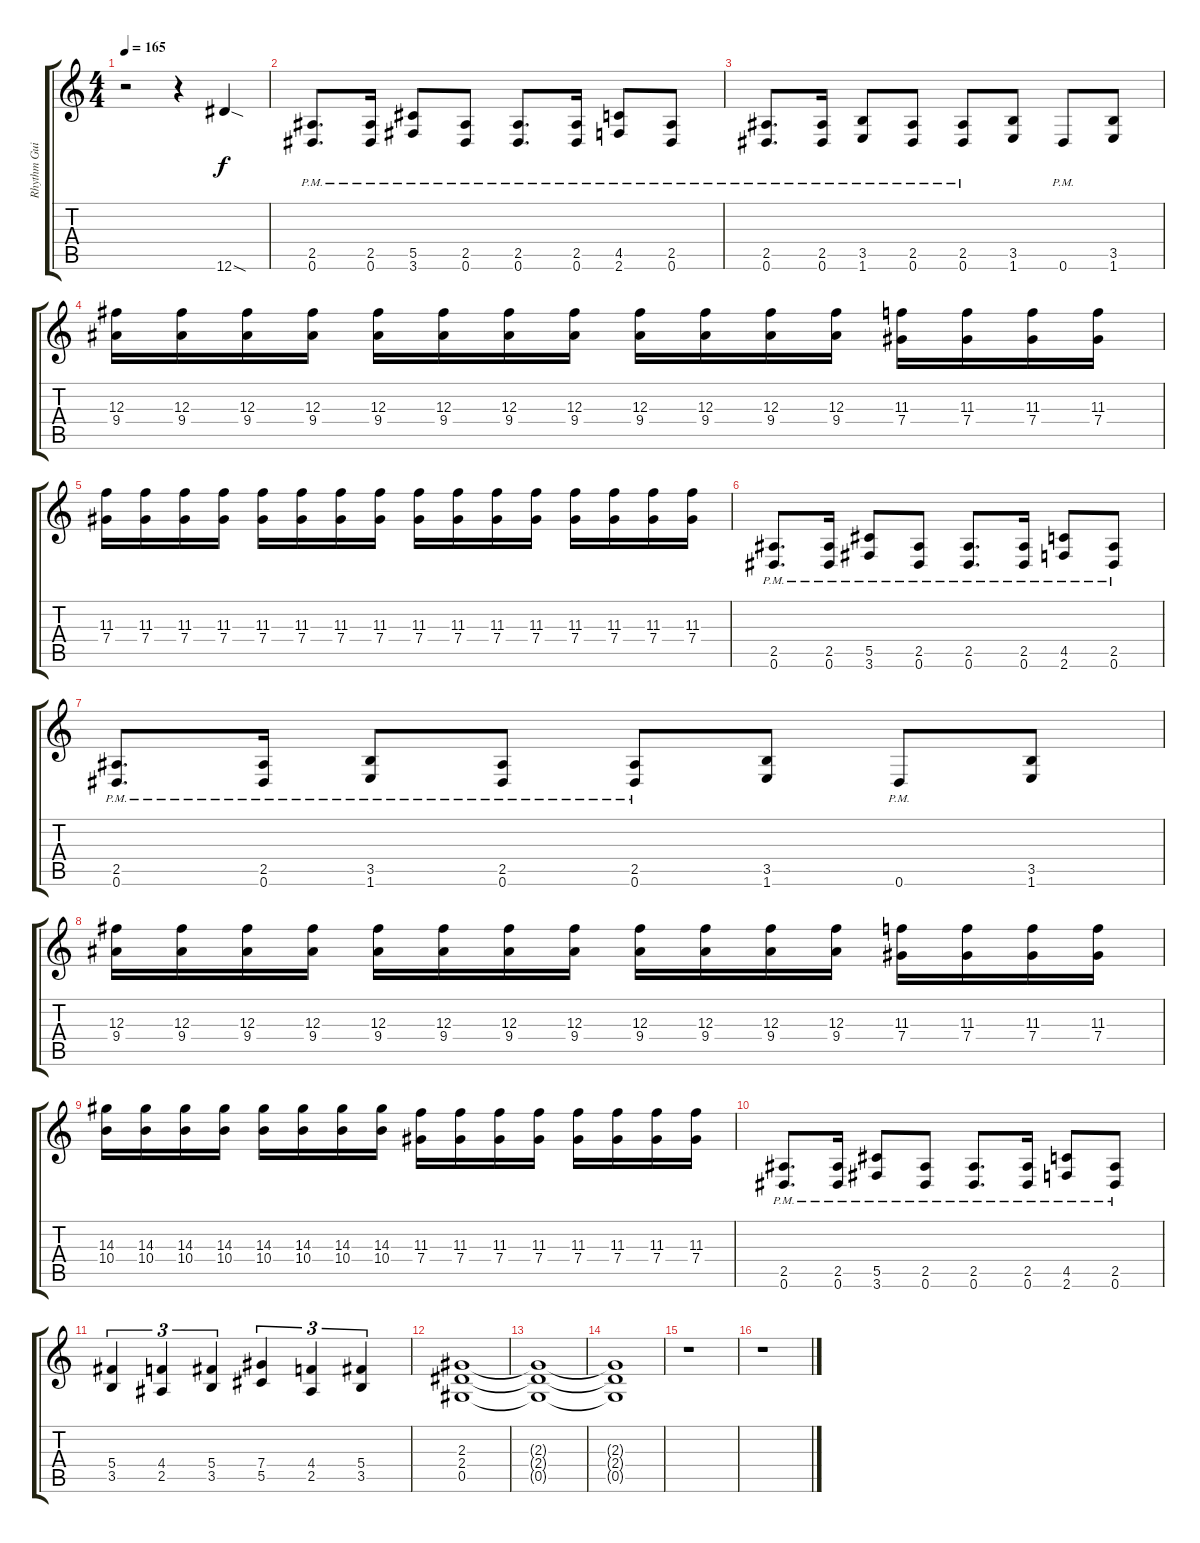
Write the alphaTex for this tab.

\track ("Rhythm Guitar (Overdrive)" "Rhythm Gui") {instrument overdrivenguitar}
\staff {score tabs}
\tuning (Eb4 Bb3 Gb3 Db3 Ab2 Eb2) {hide}
\ts (4 4)
\tempo 165
\clef g2
\ks c
r.2{dy f} r.4 12.6{sod}.4 |
(2.5{pm} 0.6{pm}).8{d} (2.5{pm} 0.6{pm}).16 (5.5{pm} 3.6{pm}).8 (2.5{pm} 0.6{pm}).8 (2.5{pm} 0.6{pm}).8{d} (2.5{pm} 0.6{pm}).16 (4.5{pm} 2.6{pm}).8 (2.5{pm} 0.6{pm}).8 |
(2.5{pm} 0.6{pm}).8{d} (2.5{pm} 0.6{pm}).16 (3.5{pm} 1.6{pm}).8 (2.5{pm} 0.6{pm}).8 (2.5{pm} 0.6{pm}).8 (3.5 1.6).8 0.6{pm}.8 (3.5 1.6).8 |
(12.3 9.4).16 (12.3 9.4).16 (12.3 9.4).16 (12.3 9.4).16 (12.3 9.4).16 (12.3 9.4).16 (12.3 9.4).16 (12.3 9.4).16 (12.3 9.4).16 (12.3 9.4).16 (12.3 9.4).16 (12.3 9.4).16 (11.3 7.4).16 (11.3 7.4).16 (11.3 7.4).16 (11.3 7.4).16 |
(11.3 7.4).16 (11.3 7.4).16 (11.3 7.4).16 (11.3 7.4).16 (11.3 7.4).16 (11.3 7.4).16 (11.3 7.4).16 (11.3 7.4).16 (11.3 7.4).16 (11.3 7.4).16 (11.3 7.4).16 (11.3 7.4).16 (11.3 7.4).16 (11.3 7.4).16 (11.3 7.4).16 (11.3 7.4).16 |
(2.5{pm} 0.6{pm}).8{d} (2.5{pm} 0.6{pm}).16 (5.5{pm} 3.6{pm}).8 (2.5{pm} 0.6{pm}).8 (2.5{pm} 0.6{pm}).8{d} (2.5{pm} 0.6{pm}).16 (4.5{pm} 2.6{pm}).8 (2.5{pm} 0.6{pm}).8 |
(2.5{pm} 0.6{pm}).8{d} (2.5{pm} 0.6{pm}).16 (3.5{pm} 1.6{pm}).8 (2.5{pm} 0.6{pm}).8 (2.5{pm} 0.6{pm}).8 (3.5 1.6).8 0.6{pm}.8 (3.5 1.6).8 |
(12.3 9.4).16 (12.3 9.4).16 (12.3 9.4).16 (12.3 9.4).16 (12.3 9.4).16 (12.3 9.4).16 (12.3 9.4).16 (12.3 9.4).16 (12.3 9.4).16 (12.3 9.4).16 (12.3 9.4).16 (12.3 9.4).16 (11.3 7.4).16 (11.3 7.4).16 (11.3 7.4).16 (11.3 7.4).16 |
(14.3 10.4).16 (14.3 10.4).16 (14.3 10.4).16 (14.3 10.4).16 (14.3 10.4).16 (14.3 10.4).16 (14.3 10.4).16 (14.3 10.4).16 (11.3 7.4).16 (11.3 7.4).16 (11.3 7.4).16 (11.3 7.4).16 (11.3 7.4).16 (11.3 7.4).16 (11.3 7.4).16 (11.3 7.4).16 |
(2.5{pm} 0.6{pm}).8{d} (2.5{pm} 0.6{pm}).16 (5.5{pm} 3.6{pm}).8 (2.5{pm} 0.6{pm}).8 (2.5{pm} 0.6{pm}).8{d} (2.5{pm} 0.6{pm}).16 (4.5{pm} 2.6{pm}).8 (2.5{pm} 0.6{pm}).8 |
(5.4 3.5).4{tu (3 2)} (4.4 2.5).4{tu (3 2)} (5.4 3.5).4{tu (3 2)} (7.4 5.5).4{tu (3 2)} (4.4 2.5).4{tu (3 2)} (5.4 3.5).4{tu (3 2)} |
(2.3 2.4 0.5).1 |
(2.3{t} 2.4{t} 0.5{t}).1 |
(2.3{t} 2.4{t} 0.5{t}).1 |
r.1 |
r.1
